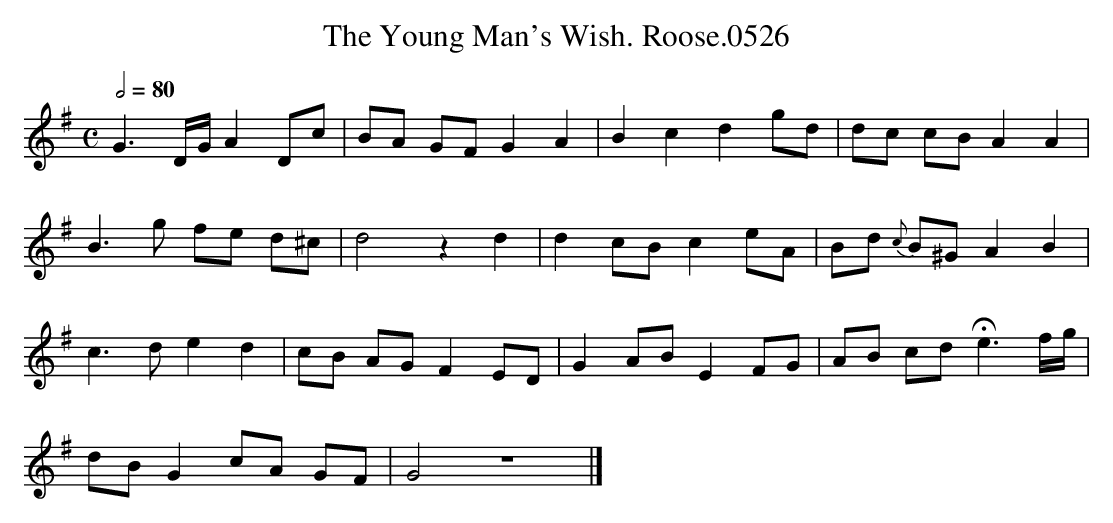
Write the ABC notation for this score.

X:1
T:Young Man's Wish. Roose.0526, The
M:C
L:1/8
Q:1/2=80
K:G
G3D/G/A2Dc |BA GF G2A2 |B2c2d2gd |dc cBA2A2 |
B3g fe d^c |d4z2d2 |d2cBc2eA |Bd {c}B^GA2B2 |
c3de2d2 |cB AG F2ED |G2ABE2FG |AB cd !fermata!e3f/g/ |
dBG2cA GF |G4Z|]
